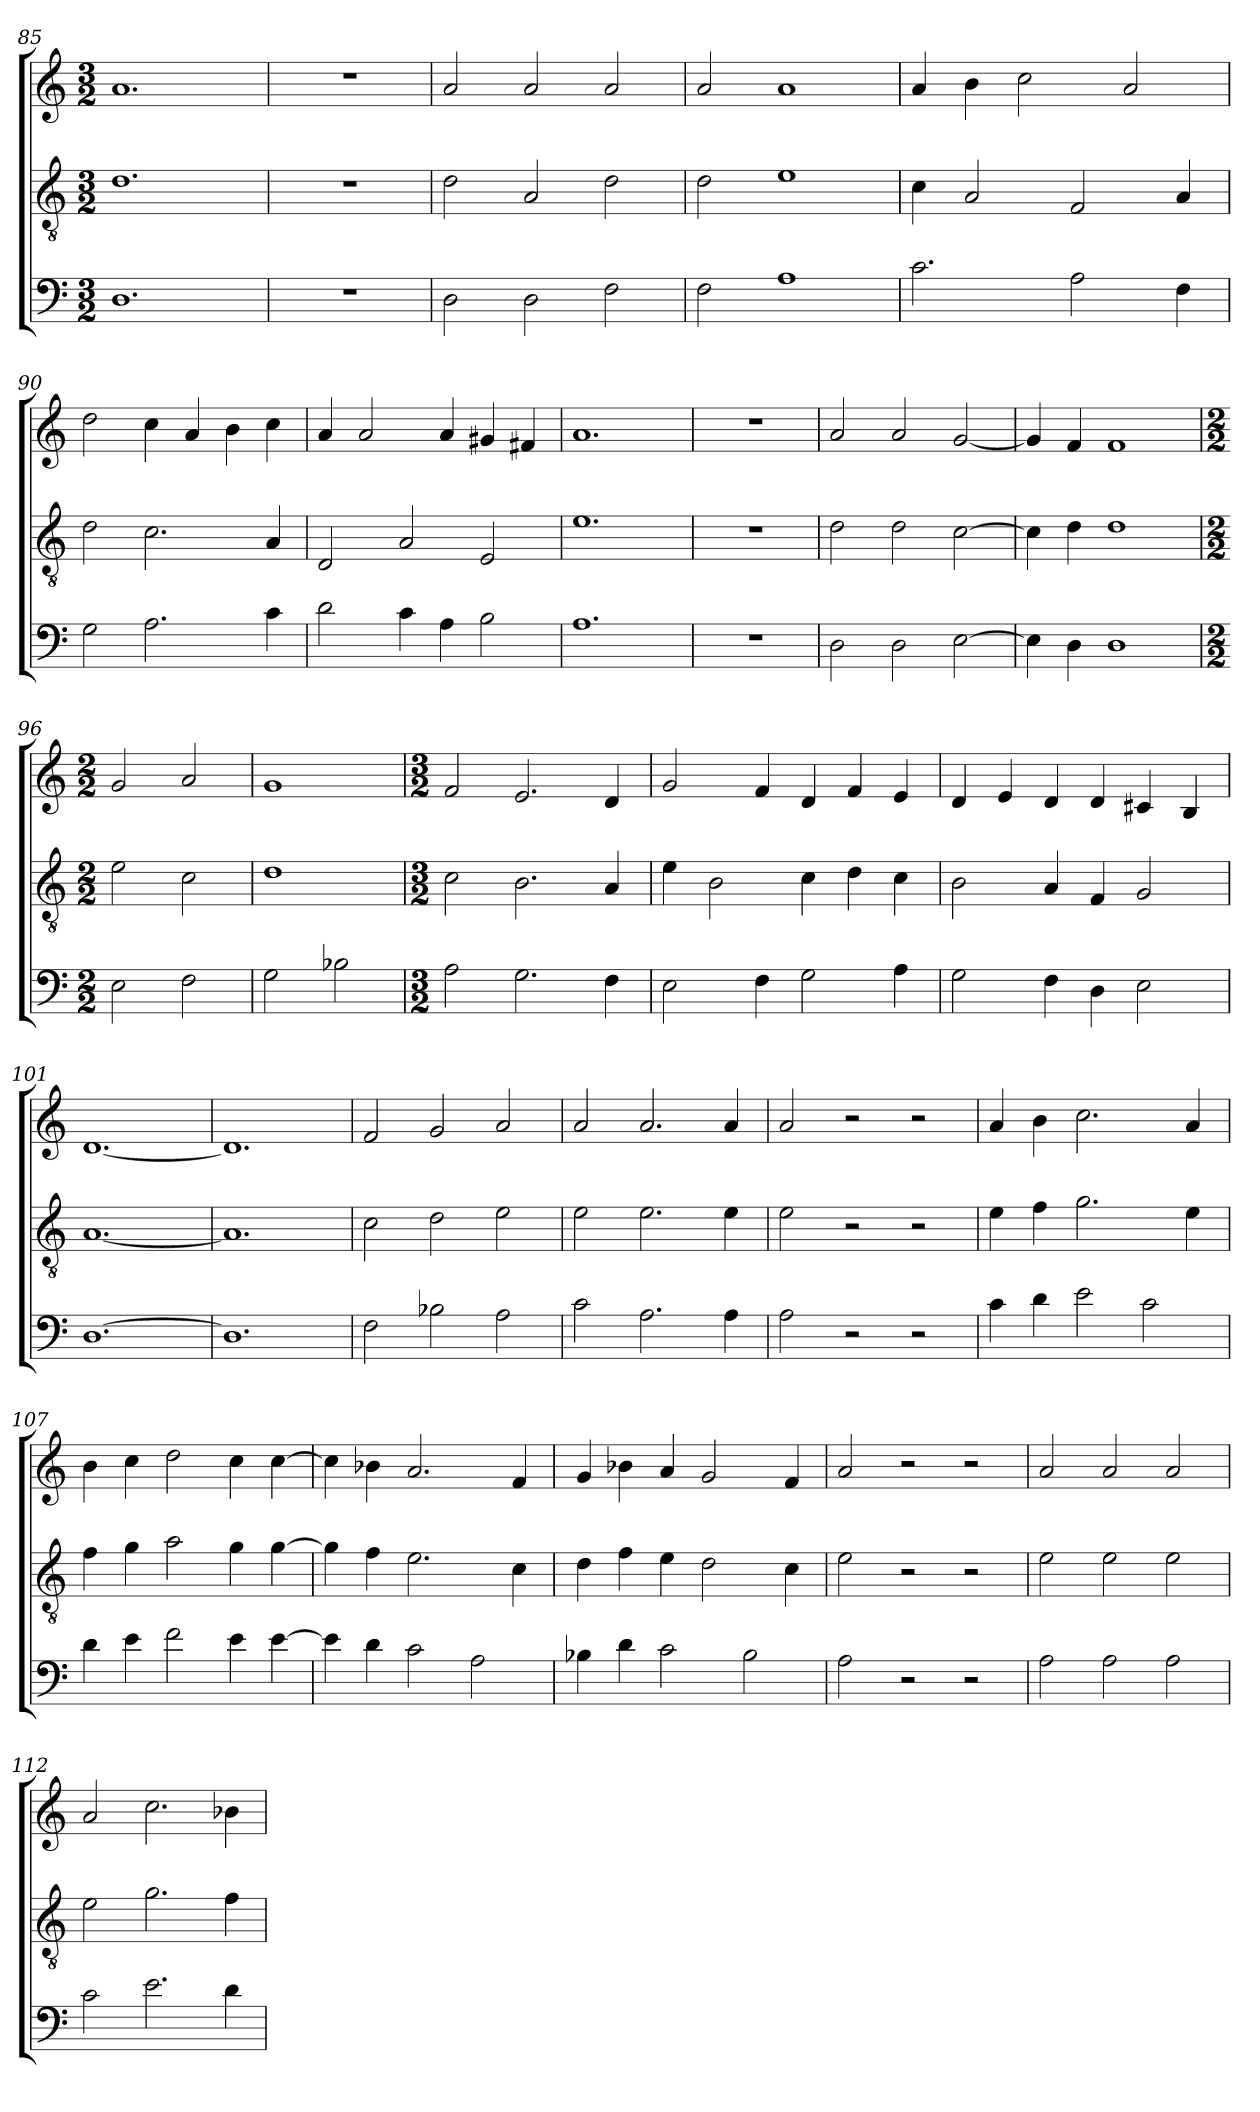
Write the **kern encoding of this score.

**kern	**kern	**kern
*part3	*part2	*part1
*staff3	*staff2	*staff1
*clefF4	*clefGv2	*clefG2
*k[]	*k[]	*k[]
*M3/2	*M3/2	*M3/2
=85	=85	=85
1.D	1.d	1.a
=86	=86	=86
1.r	1.r	1.r
=87	=87	=87
2D	2d	2a
2D	2A	2a
2F	2d	2a
=88	=88	=88
2F	2d	2a
1A	1e	1a
=89	=89	=89
2.c	4c	4a
.	2A	4b
.	.	2cc
2A	2F	.
.	.	2a
4F	4A	.
=90	=90	=90
2G	2d	2dd
2.A	2.c	4cc
.	.	4a
.	.	4b
4c	4A	4cc
=91	=91	=91
2d	2D	4a
.	.	2a
4c	2A	.
4A	.	4a
2B	2E	4g#X
.	.	4f#X
=92	=92	=92
1.A	1.e	1.a
=93	=93	=93
1.r	1.r	1.r
=94	=94	=94
2D	2d	2a
2D	2d	2a
[2E	[2c	[2g
=95	=95	=95
4E]	4c]	4g]
4D	4d	4f
1D	1d	1f
=96	=96	=96
*M2/2	*M2/2	*M2/2
2E	2e	2g
2F	2c	2a
=97	=97	=97
2G	1d	1g
2B-X	.	.
=98	=98	=98
*M3/2	*M3/2	*M3/2
2A	2c	2f
2.G	2.B	2.e
4F	4A	4d
=99	=99	=99
2E	4e	2g
.	2B	.
4F	.	4f
2G	4c	4d
.	4d	4f
4A	4c	4e
=100	=100	=100
2G	2B	4d
.	.	4e
4F	4A	4d
4D	4F	4d
2E	2G	4c#X
.	.	4B
=101	=101	=101
[1.D	[1.A	[1.d
=102	=102	=102
1.D]	1.A]	1.d]
=103	=103	=103
2F	2c	2f
2B-X	2d	2g
2A	2e	2a
=104	=104	=104
2c	2e	2a
2.A	2.e	2.a
4A	4e	4a
=105	=105	=105
2A	2e	2a
2r	2r	2r
2r	2r	2r
=106	=106	=106
4c	4e	4a
4d	4f	4b
2e	2.g	2.cc
2c	.	.
.	4e	4a
=107	=107	=107
4d	4f	4b
4e	4g	4cc
2f	2a	2dd
4e	4g	4cc
[4e	[4g	[4cc
=108	=108	=108
4e]	4g]	4cc]
4d	4f	4b-X
2c	2.e	2.a
2A	.	.
.	4c	4f
=109	=109	=109
4B-X	4d	4g
4d	4f	4b-X
2c	4e	4a
.	2d	2g
2B-	.	.
.	4c	4f
=110	=110	=110
2A	2e	2a
2r	2r	2r
2r	2r	2r
=111	=111	=111
2A	2e	2a
2A	2e	2a
2A	2e	2a
=112	=112	=112
2c	2e	2a
2.e	2.g	2.cc
4d	4f	4b-X
=	=	=
*-	*-	*-
